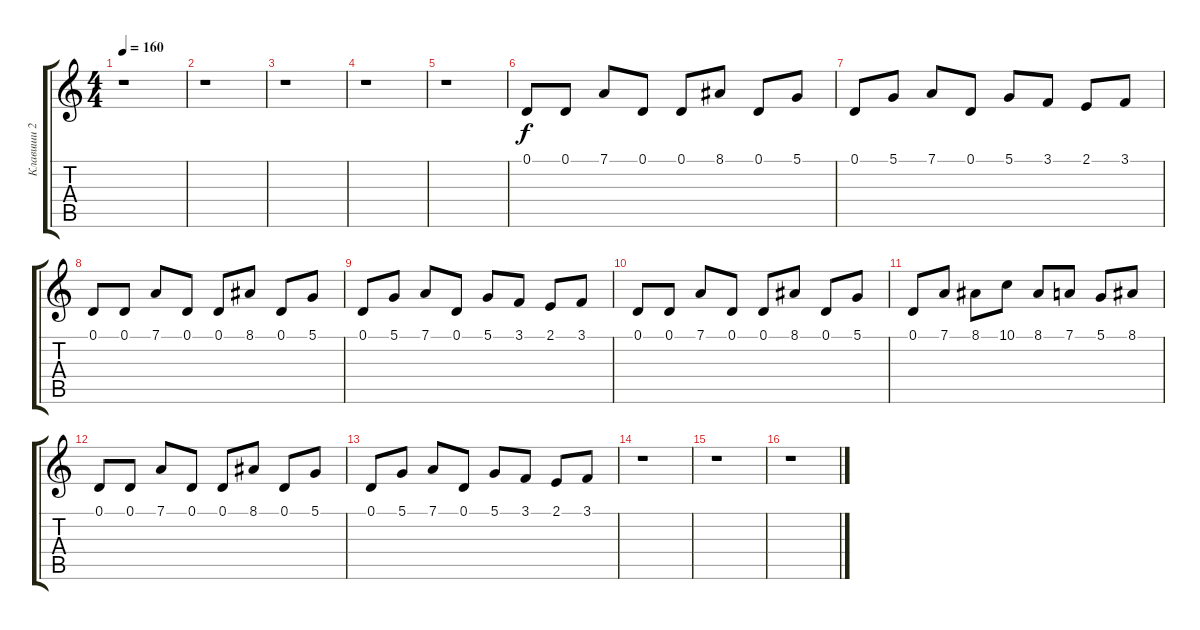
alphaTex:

\track ("Клавиши 2" "Клавиши 2") {instrument pad1newage}
\staff {score tabs}
\tuning (D4 A3 F3 C3 G2 D2) {hide}
\ts (4 4)
\tempo 160
\clef g2
\ks c
r.1{dy f} |
r.1 |
r.1 |
r.1 |
r.1 |
0.1.8 0.1.8 7.1.8 0.1.8 0.1.8 8.1.8 0.1.8 5.1.8 |
0.1.8 5.1.8 7.1.8 0.1.8 5.1.8 3.1.8 2.1.8 3.1.8 |
0.1.8 0.1.8 7.1.8 0.1.8 0.1.8 8.1.8 0.1.8 5.1.8 |
0.1.8 5.1.8 7.1.8 0.1.8 5.1.8 3.1.8 2.1.8 3.1.8 |
0.1.8 0.1.8 7.1.8 0.1.8 0.1.8 8.1.8 0.1.8 5.1.8 |
0.1.8 7.1.8 8.1.8 10.1.8 8.1.8 7.1.8 5.1.8 8.1.8 |
0.1.8 0.1.8 7.1.8 0.1.8 0.1.8 8.1.8 0.1.8 5.1.8 |
0.1.8 5.1.8 7.1.8 0.1.8 5.1.8 3.1.8 2.1.8 3.1.8 |
r.1 |
r.1 |
r.1
